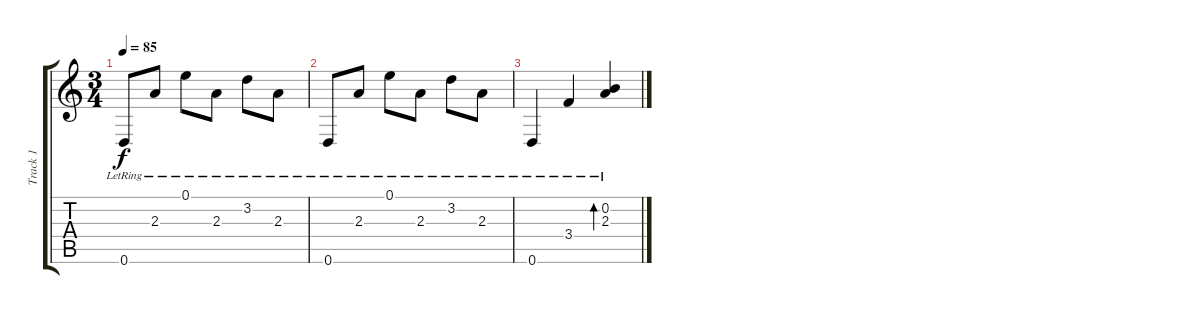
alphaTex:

\track ("Track 1" "Track 1") {instrument acousticguitarnylon}
\staff {score tabs}
\tuning (E4 B3 G3 D3 A2 D2) {hide}
\ts (3 4)
\tempo 85
\clef g2
\ks c
0.6{lr}.8{dy f} 2.3{lr}.8 0.1{lr}.8 2.3{lr}.8 3.2{lr}.8 2.3{lr}.8 |
0.6{lr}.8 2.3{lr}.8 0.1{lr}.8 2.3{lr}.8 3.2{lr}.8 2.3{lr}.8 |
0.6{lr}.4 3.4{lr}.4 (0.2{lr} 2.3{lr}).4{bd 120}
